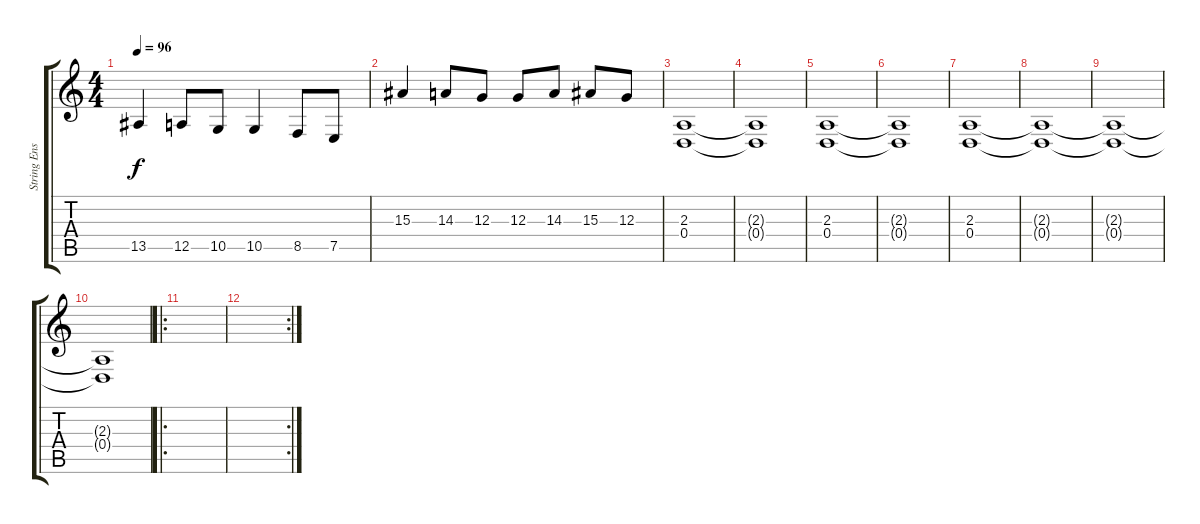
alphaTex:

\track ("String Ensemble" "String Ens") {instrument stringensemble1}
\staff {score tabs}
\tuning (E4 B3 G3 D3 A2 E2) {hide}
\ts (4 4)
\tempo 96
\clef g2
\ks c
13.5.4{dy f} 12.5.8 10.5.8 10.5.4 8.5.8 7.5.8 |
15.3.4 14.3.8 12.3.8 12.3.8 14.3.8 15.3.8 12.3.8 |
(2.3 0.4).1 |
(2.3{t} 0.4{t}).1 |
(2.3 0.4).1 |
(2.3{t} 0.4{t}).1 |
(2.3 0.4).1 |
(2.3{t} 0.4{t}).1 |
(2.3{t} 0.4{t}).1 |
(2.3{t} 0.4{t}).1 |
\ro
|
\rc 2
